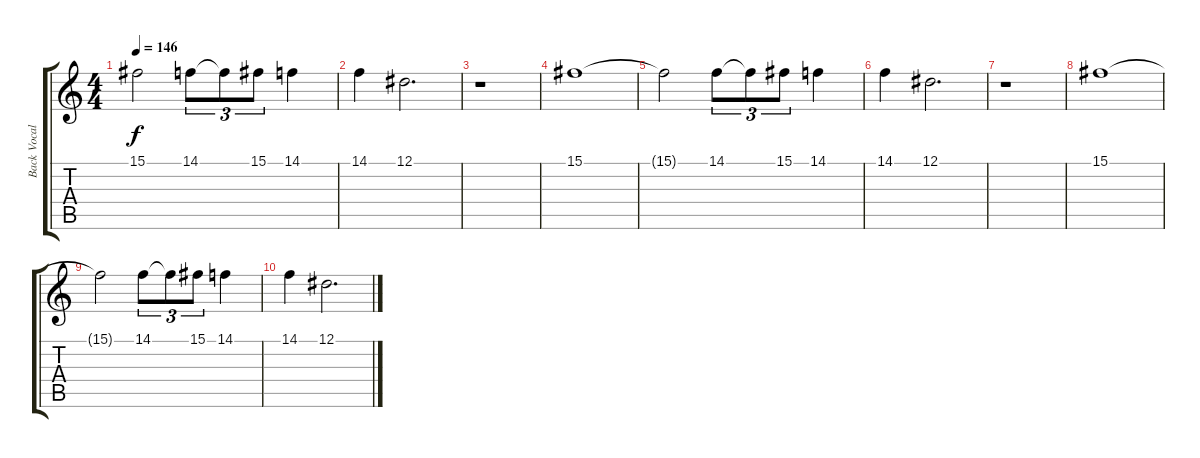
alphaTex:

\track ("Back Vocals" "Back Vocal") {instrument tremolostrings}
\staff {score tabs}
\tuning (Eb4 Bb3 Gb3 Db3 Ab2 Eb2) {hide}
\ts (4 4)
\tempo 146
\clef g2
\ks c
15.1{t}.2{dy f} 14.1.8{tu (3 2)} 14.1{t}.8{tu (3 2)} 15.1.8{tu (3 2)} 14.1.4 |
14.1.4 12.1.2{d} |
r.1 |
15.1.1 |
15.1{t}.2 14.1.8{tu (3 2)} 14.1{t}.8{tu (3 2)} 15.1.8{tu (3 2)} 14.1.4 |
14.1.4 12.1.2{d} |
r.1 |
15.1.1 |
15.1{t}.2 14.1.8{tu (3 2)} 14.1{t}.8{tu (3 2)} 15.1.8{tu (3 2)} 14.1.4 |
14.1.4 12.1.2{d}
